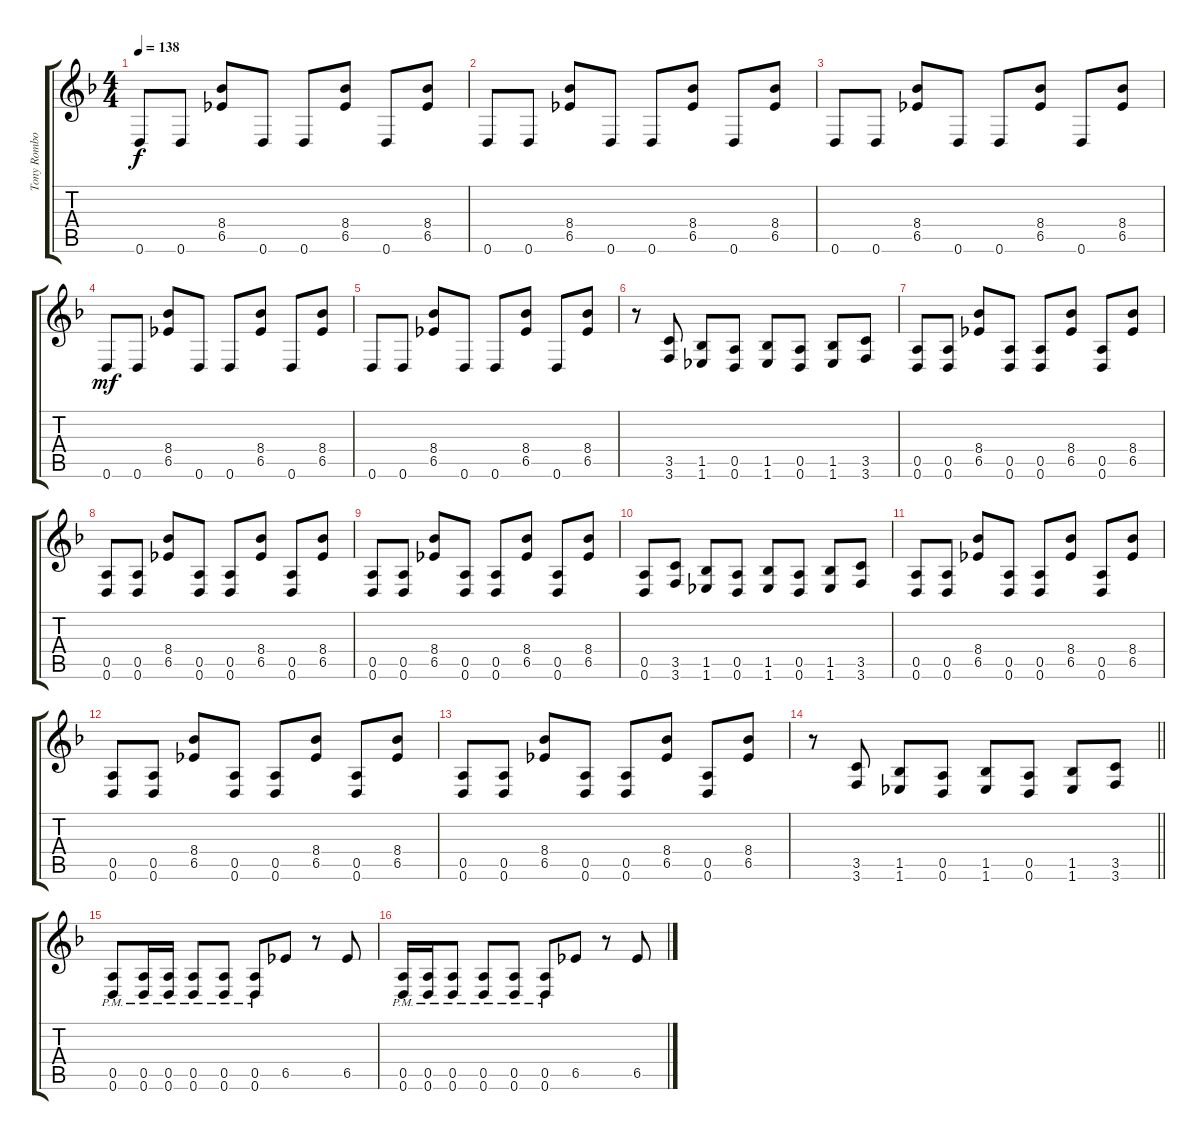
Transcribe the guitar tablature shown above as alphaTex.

\track ("Tony Rombola" "Tony Rombo") {instrument distortionguitar}
\staff {score tabs}
\tuning (E4 B3 G3 D3 A2 D2) {hide}
\ts (4 4)
\tempo 138
\clef g2
\ks f
0.6.8{dy f instrument distortionguitar} 0.6.8 (8.4 6.5).8 0.6.8 0.6.8 (8.4 6.5).8 0.6.8 (8.4 6.5).8 |
0.6.8 0.6.8 (8.4 6.5).8 0.6.8 0.6.8 (8.4 6.5).8 0.6.8 (8.4 6.5).8 |
0.6.8 0.6.8 (8.4 6.5).8 0.6.8 0.6.8 (8.4 6.5).8 0.6.8 (8.4 6.5).8 |
0.6.8{dy mf} 0.6.8 (8.4 6.5).8 0.6.8 0.6.8 (8.4 6.5).8 0.6.8 (8.4 6.5).8 |
0.6.8 0.6.8 (8.4 6.5).8 0.6.8 0.6.8 (8.4 6.5).8 0.6.8 (8.4 6.5).8 |
r.8 (3.5 3.6).8 (1.5 1.6).8 (0.5 0.6).8 (1.5 1.6).8 (0.5 0.6).8 (1.5 1.6).8 (3.5 3.6).8 |
(0.5 0.6).8 (0.5 0.6).8 (8.4 6.5).8 (0.5 0.6).8 (0.5 0.6).8 (8.4 6.5).8 (0.5 0.6).8 (8.4 6.5).8 |
(0.5 0.6).8 (0.5 0.6).8 (8.4 6.5).8 (0.5 0.6).8 (0.5 0.6).8 (8.4 6.5).8 (0.5 0.6).8 (8.4 6.5).8 |
(0.5 0.6).8 (0.5 0.6).8 (8.4 6.5).8 (0.5 0.6).8 (0.5 0.6).8 (8.4 6.5).8 (0.5 0.6).8 (8.4 6.5).8 |
(0.5 0.6).8 (3.5 3.6).8 (1.5 1.6).8 (0.5 0.6).8 (1.5 1.6).8 (0.5 0.6).8 (1.5 1.6).8 (3.5 3.6).8 |
(0.5 0.6).8 (0.5 0.6).8 (8.4 6.5).8 (0.5 0.6).8 (0.5 0.6).8 (8.4 6.5).8 (0.5 0.6).8 (8.4 6.5).8 |
(0.5 0.6).8 (0.5 0.6).8 (8.4 6.5).8 (0.5 0.6).8 (0.5 0.6).8 (8.4 6.5).8 (0.5 0.6).8 (8.4 6.5).8 |
(0.5 0.6).8 (0.5 0.6).8 (8.4 6.5).8 (0.5 0.6).8 (0.5 0.6).8 (8.4 6.5).8 (0.5 0.6).8 (8.4 6.5).8 |
\barLineRight lightlight
r.8 (3.5 3.6).8 (1.5 1.6).8 (0.5 0.6).8 (1.5 1.6).8 (0.5 0.6).8 (1.5 1.6).8 (3.5 3.6).8 |
(0.5{pm} 0.6{pm}).8 (0.5{pm} 0.6{pm}).16 (0.5{pm} 0.6{pm}).16 (0.5{pm} 0.6{pm}).8 (0.5{pm} 0.6{pm}).8 (0.5{pm} 0.6{pm}).8 6.5.8 r.8 6.5.8 |
(0.5{pm} 0.6{pm}).16 (0.5{pm} 0.6{pm}).16 (0.5{pm} 0.6{pm}).8 (0.5{pm} 0.6{pm}).8 (0.5{pm} 0.6{pm}).8 (0.5{pm} 0.6{pm}).8 6.5.8 r.8 6.5.8
